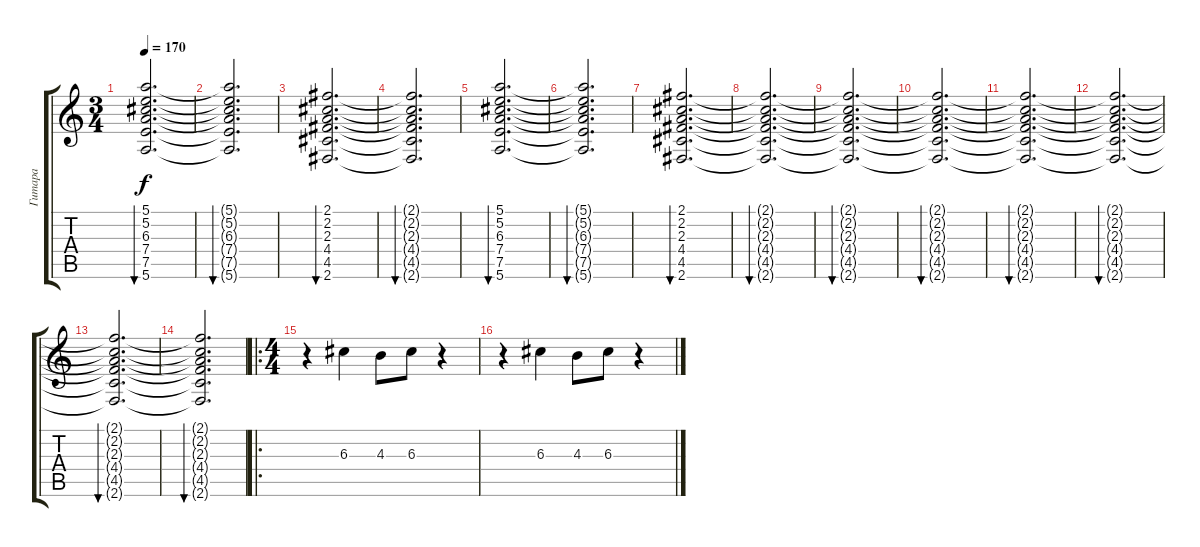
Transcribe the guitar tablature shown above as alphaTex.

\track ("Гитара" "Гитара") {instrument distortionguitar}
\staff {score tabs}
\tuning (E4 B3 G3 D3 A2 E2) {hide}
\ts (3 4)
\tempo 170
\clef g2
\ks c
(5.1 5.2 6.3 7.4 7.5 5.6).2{d bu 480 dy f} |
(5.1{t} 5.2{t} 6.3{t} 7.4{t} 7.5{t} 5.6{t}).2{d bu 480} |
(2.1 2.2 2.3 4.4 4.5 2.6).2{d bu 480} |
(2.1{t} 2.2{t} 2.3{t} 4.4{t} 4.5{t} 2.6{t}).2{d bu 480} |
(5.1 5.2 6.3 7.4 7.5 5.6).2{d bu 480} |
(5.1{t} 5.2{t} 6.3{t} 7.4{t} 7.5{t} 5.6{t}).2{d bu 480} |
(2.1 2.2 2.3 4.4 4.5 2.6).2{d bu 480} |
(2.1{t} 2.2{t} 2.3{t} 4.4{t} 4.5{t} 2.6{t}).2{d bu 480} |
(2.1{t} 2.2{t} 2.3{t} 4.4{t} 4.5{t} 2.6{t}).2{d bu 480} |
(2.1{t} 2.2{t} 2.3{t} 4.4{t} 4.5{t} 2.6{t}).2{d bu 480} |
(2.1{t} 2.2{t} 2.3{t} 4.4{t} 4.5{t} 2.6{t}).2{d bu 480} |
(2.1{t} 2.2{t} 2.3{t} 4.4{t} 4.5{t} 2.6{t}).2{d bu 480} |
(2.1{t} 2.2{t} 2.3{t} 4.4{t} 4.5{t} 2.6{t}).2{d bu 480} |
(2.1{t} 2.2{t} 2.3{t} 4.4{t} 4.5{t} 2.6{t}).2{d bu 480} |
\ro
\ts (4 4)
r.4 6.3.4 4.3.8 6.3.8 r.4 |
r.4 6.3.4 4.3.8 6.3.8 r.4
